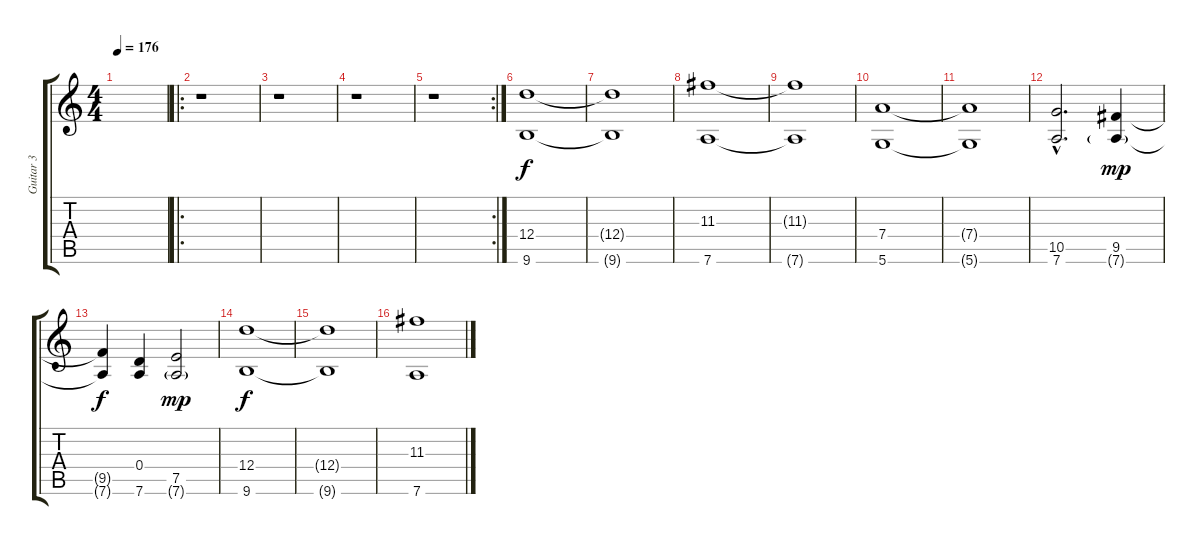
\track ("Guitar 3" "Guitar 3") {instrument overdrivenguitar}
\staff {score tabs}
\tuning (E4 B3 G3 D3 A2 D2) {hide}
\ts (4 4)
\tempo 176
\clef g2
\ks c
|
\ro
r.1 |
r.1 |
r.1 |
\rc 2
r.1 |
(12.4 9.6).1 |
(12.4{t} 9.6{t}).1 |
(11.3 7.6).1 |
(11.3{t} 7.6{t}).1 |
(7.4 5.6).1 |
(7.4{t} 5.6{t}).1 |
(10.5{hac} 7.6{hac}).2{d} (9.5 7.6{g}).4{dy mp} |
(9.5{t} 7.6{t}).4{dy f} (0.4 7.6).4 (7.5 7.6{g}).2{dy mp} |
(12.4 9.6).1{dy f} |
(12.4{t} 9.6{t}).1 |
(11.3 7.6).1
